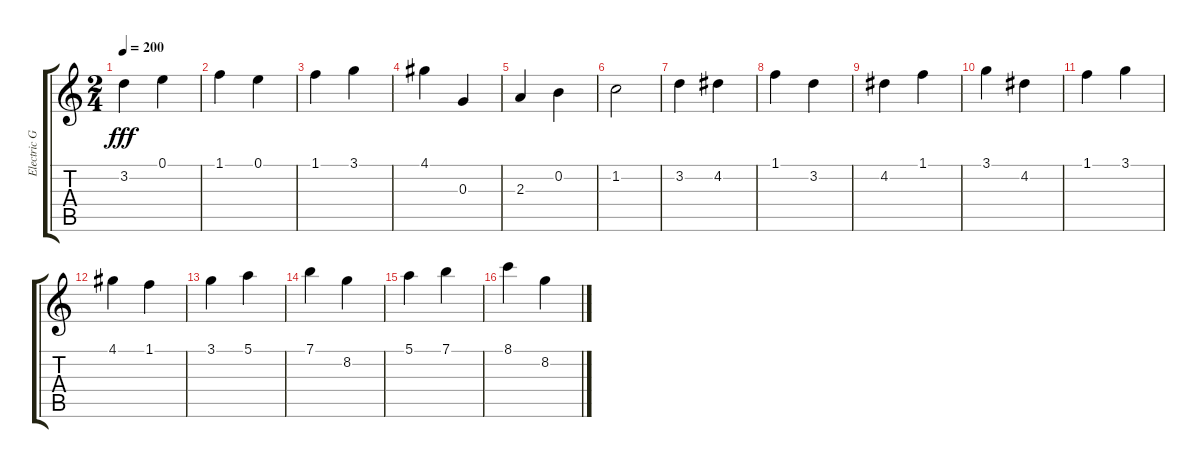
\track ("Electric Guitar 3" "Electric G") {instrument distortionguitar}
\staff {score tabs}
\tuning (E4 B3 G3 D3 A2 E2) {hide}
\ts (2 4)
\tempo 200
\clef g2
\ks c
3.2.4{dy fff} 0.1.4 |
1.1.4 0.1.4 |
1.1.4 3.1.4 |
4.1.4 0.3.4 |
2.3.4 0.2.4 |
1.2.2 |
3.2.4 4.2.4 |
1.1.4 3.2.4 |
4.2.4 1.1.4 |
3.1.4 4.2.4 |
1.1.4 3.1.4 |
4.1.4 1.1.4 |
3.1.4 5.1.4 |
7.1.4 8.2.4 |
5.1.4 7.1.4 |
8.1.4 8.2.4
